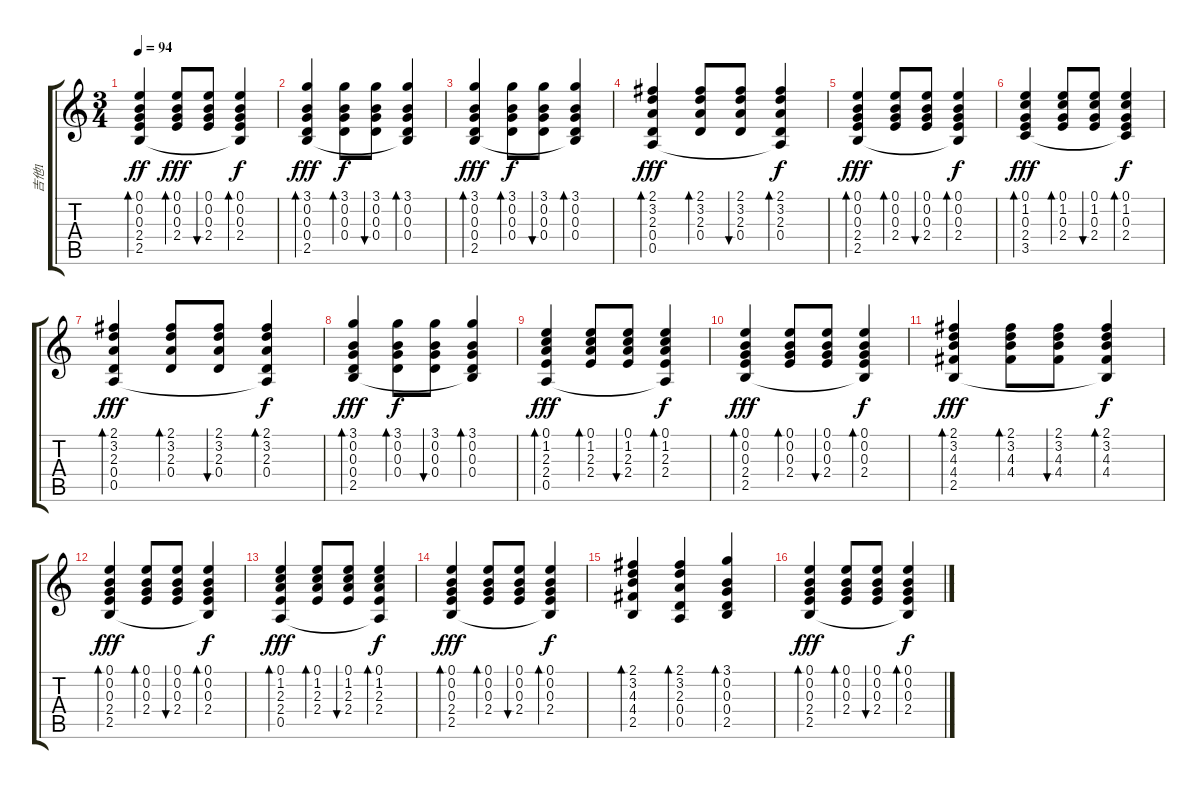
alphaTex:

\track ("吉他1" "吉他1") {instrument acousticguitarsteel}
\staff {score tabs}
\tuning (E4 B3 G3 D3 A2 E2) {hide}
\ts (3 4)
\tempo 94
\clef g2
\ks c
(0.1 0.2 0.3 2.4 2.5).4{bd 30 dy ff} (0.1 0.2 0.3 2.4).8{bd 30 dy fff} (0.1 0.2 0.3 2.4).8{bu 30} (0.1 0.2 0.3 2.4 2.5{t}).4{bd 30 dy f} |
(3.1 0.2 0.3 0.4 2.5).4{bd 30 dy fff} (3.1 0.2 0.3 0.4).8{bd 30 dy f} (3.1 0.2 0.3 0.4).8{bu 30} (3.1 0.2 0.3 0.4 2.5{t}).4{bd 30} |
(3.1 0.2 0.3 0.4 2.5).4{bd 30 dy fff} (3.1 0.2 0.3 0.4).8{bd 30 dy f} (3.1 0.2 0.3 0.4).8{bu 30} (3.1 0.2 0.3 0.4 2.5{t}).4{bd 30} |
(2.1 3.2 2.3 0.4 0.5).4{bd 30 dy fff} (2.1 3.2 2.3 0.4).8{bd 30} (2.1 3.2 2.3 0.4).8{bu 30} (2.1 3.2 2.3 0.4 0.5{t}).4{bd 30 dy f} |
(0.1 0.2 0.3 2.4 2.5).4{bd 30 dy fff} (0.1 0.2 0.3 2.4).8{bd 30} (0.1 0.2 0.3 2.4).8{bu 30} (0.1 0.2 0.3 2.4 2.5{t}).4{bd 30 dy f} |
(0.1 1.2 0.3 2.4 3.5).4{bd 30 dy fff} (0.1 1.2 0.3 2.4).8{bd 30} (0.1 1.2 0.3 2.4).8{bu 30} (0.1 1.2 0.3 2.4 3.5{t}).4{bd 30 dy f} |
(2.1 3.2 2.3 0.4 0.5).4{bd 30 dy fff} (2.1 3.2 2.3 0.4).8{bd 30} (2.1 3.2 2.3 0.4).8{bu 30} (2.1 3.2 2.3 0.4 0.5{t}).4{bd 30 dy f} |
(3.1 0.2 0.3 0.4 2.5).4{bd 30 dy fff} (3.1 0.2 0.3 0.4).8{bd 30 dy f} (3.1 0.2 0.3 0.4).8{bu 30} (3.1 0.2 0.3 0.4 2.5{t}).4{bd 30} |
(0.1 1.2 2.3 2.4 0.5).4{bd 30 dy fff} (0.1 1.2 2.3 2.4).8{bd 30} (0.1 1.2 2.3 2.4).8{bu 30} (0.1 1.2 2.3 2.4 0.5{t}).4{bd 30 dy f} |
(0.1 0.2 0.3 2.4 2.5).4{bd 30 dy fff} (0.1 0.2 0.3 2.4).8{bd 30} (0.1 0.2 0.3 2.4).8{bu 30} (0.1 0.2 0.3 2.4 2.5{t}).4{bd 30 dy f} |
(2.1 3.2 4.3 4.4 2.5).4{bd 30 dy fff} (2.1 3.2 4.3 4.4).8{bd 30} (2.1 3.2 4.3 4.4).8{bu 30} (2.1 3.2 4.3 4.4 2.5{t}).4{bd 30 dy f} |
(0.1 0.2 0.3 2.4 2.5).4{bd 30 dy fff} (0.1 0.2 0.3 2.4).8{bd 30} (0.1 0.2 0.3 2.4).8{bu 30} (0.1 0.2 0.3 2.4 2.5{t}).4{bd 30 dy f} |
(0.1 1.2 2.3 2.4 0.5).4{bd 30 dy fff} (0.1 1.2 2.3 2.4).8{bd 30} (0.1 1.2 2.3 2.4).8{bu 30} (0.1 1.2 2.3 2.4 0.5{t}).4{bd 30 dy f} |
(0.1 0.2 0.3 2.4 2.5).4{bd 30 dy fff} (0.1 0.2 0.3 2.4).8{bd 30} (0.1 0.2 0.3 2.4).8{bu 30} (0.1 0.2 0.3 2.4 2.5{t}).4{bd 30 dy f} |
(2.1 3.2 4.3 4.4 2.5).4{bd 30} (2.1 3.2 2.3 0.4 0.5).4{bd 30} (3.1 0.2 0.3 0.4 2.5).4{bd 30} |
(0.1 0.2 0.3 2.4 2.5).4{bd 30 dy fff} (0.1 0.2 0.3 2.4).8{bd 30} (0.1 0.2 0.3 2.4).8{bu 30} (0.1 0.2 0.3 2.4 2.5{t}).4{bd 30 dy f}
